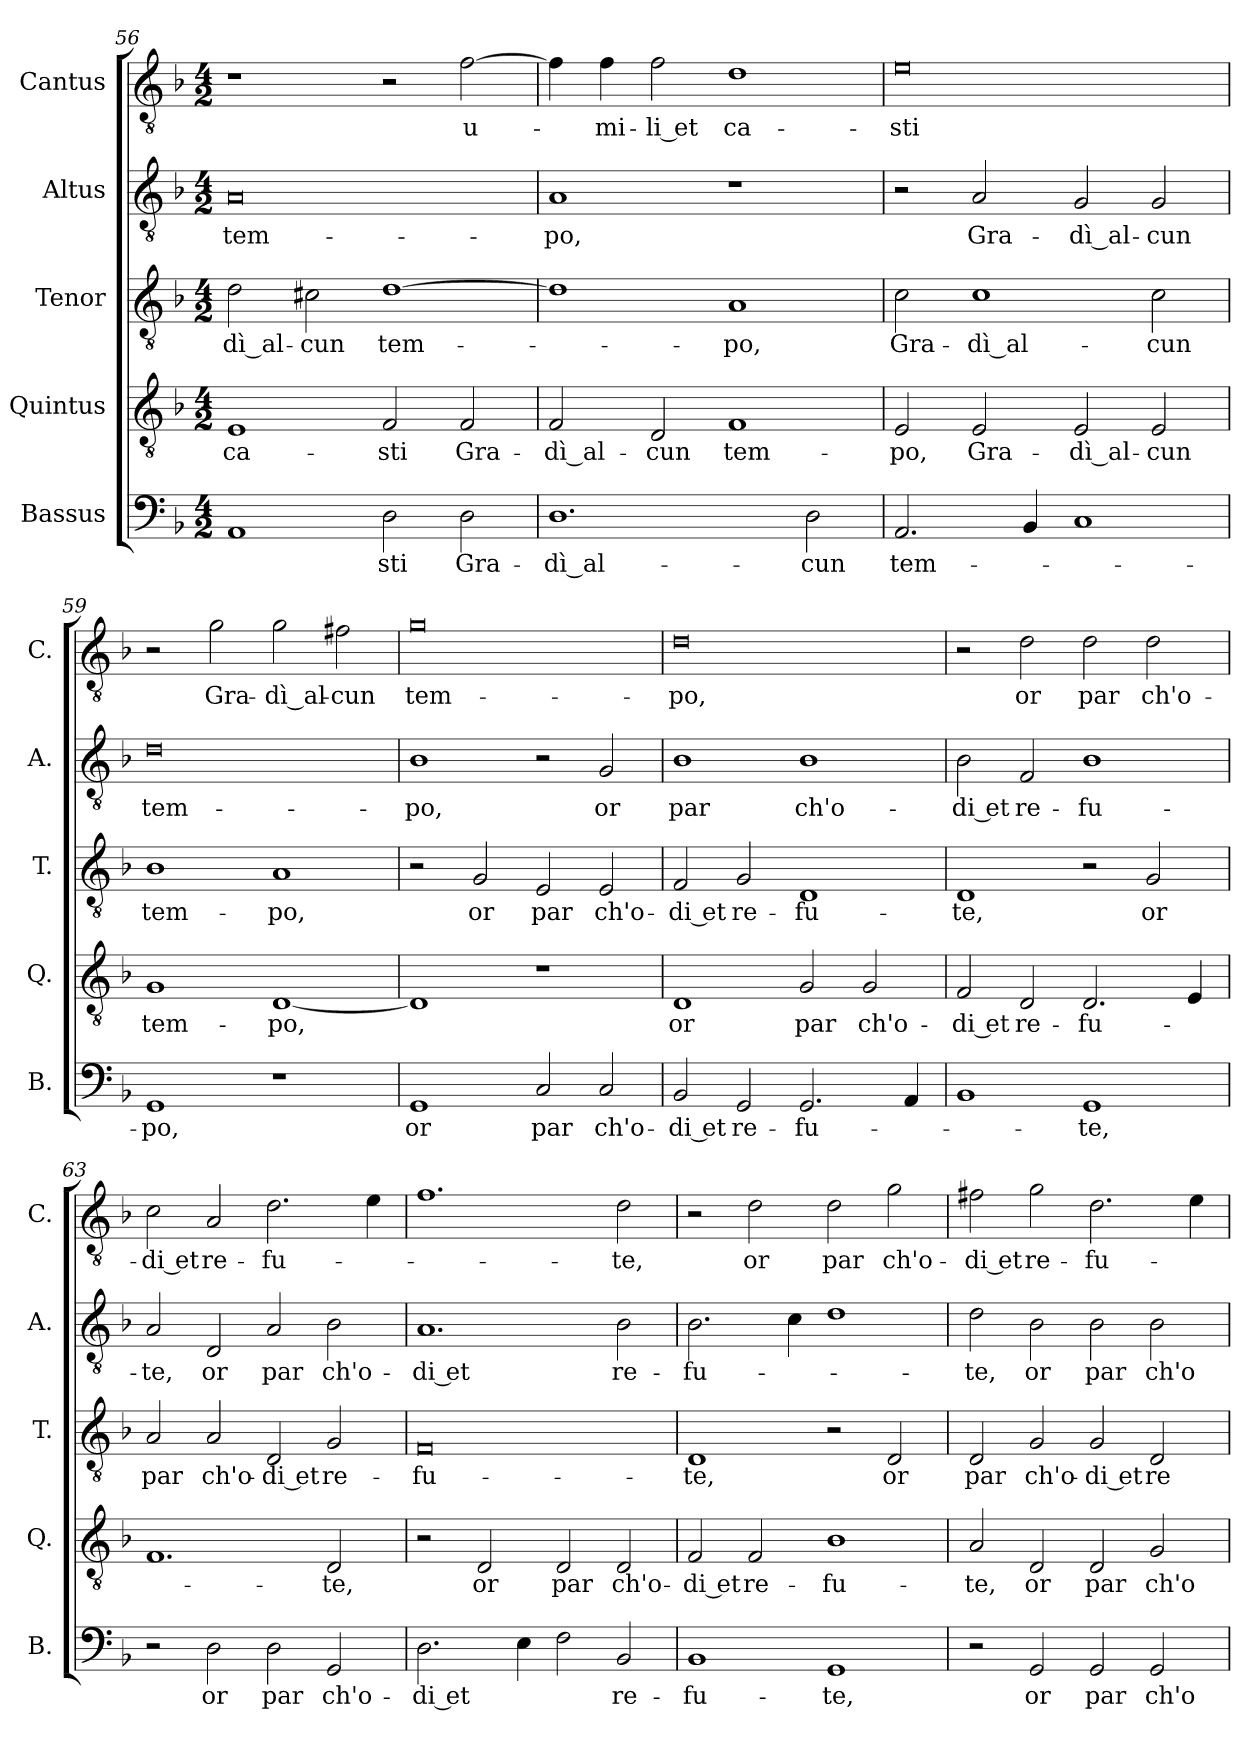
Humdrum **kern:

**kern	**text	**kern	**text	**kern	**text	**kern	**text	**kern	**text
*part5	*part5	*part4	*part4	*part3	*part3	*part2	*part2	*part1	*part1
*staff5	*staff5	*staff4	*staff4	*staff3	*staff3	*staff2	*staff2	*staff1	*staff1
*I"Bassus	*	*I"Quintus	*	*I"Tenor	*	*I"Altus	*	*I"Cantus	*
*I'B.	*	*I'Q.	*	*I'T.	*	*I'A.	*	*I'C.	*
*clefF4	*	*clefGv2	*	*clefGv2	*	*clefGv2	*	*clefGv2	*
*k[b-]	*	*k[b-]	*	*k[b-]	*	*k[b-]	*	*k[b-]	*
*M4/2	*	*M4/2	*	*M4/2	*	*M4/2	*	*M4/2	*
=56	=56	=56	=56	=56	=56	=56	=56	=56	=56
!	!	!	!LO:LY:b	!	!LO:LY:b	!	!LO:LY:b	!	!
1AA	.	1E	ca-	2d\	-dì al-	0A	tem-	1r	.
!	!	!	!	!	!LO:LY:b	!	!	!	!
.	.	.	.	2c#X\	-cun	.	.	.	.
!	!LO:LY:b	!	!LO:LY:b	!	!LO:LY:b	!	!	!	!
2D\	-sti	2F/	-sti	[1d	tem-	.	.	2r	.
!	!LO:LY:b	!	!LO:LY:b	!	!	!	!	!	!LO:LY:b
2D\	Gra-	2F/	Gra-	.	.	.	.	[2f\	u-
=57	=57	=57	=57	=57	=57	=57	=57	=57	=57
!	!LO:LY:b	!	!LO:LY:b	!	!	!	!LO:LY:b	!	!
1.D	-dì al-	2F/	-dì al-	1d]	.	1A	-po,	4f\]	.
!	!	!	!	!	!	!	!	!	!LO:LY:b
.	.	.	.	.	.	.	.	4f\	-mi-
!	!	!	!LO:LY:b	!	!	!	!	!	!LO:LY:b
.	.	2D/	-cun	.	.	.	.	2f\	-li et
!	!	!	!LO:LY:b	!	!LO:LY:b	!	!	!	!LO:LY:b
.	.	1F	tem-	1A	-po,	1r	.	1d	ca-
!	!LO:LY:b	!	!	!	!	!	!	!	!
2D\	-cun	.	.	.	.	.	.	.	.
=58	=58	=58	=58	=58	=58	=58	=58	=58	=58
!	!LO:LY:b	!	!LO:LY:b	!	!LO:LY:b	!	!	!	!LO:LY:b
2.AA/	tem-	2E/	-po,	2c\	Gra-	2r	.	0e	-sti
!	!	!	!LO:LY:b	!	!LO:LY:b	!	!LO:LY:b	!	!
.	.	2E/	Gra-	1c	-dì al-	2A/	Gra-	.	.
4BB-/	.	.	.	.	.	.	.	.	.
!	!	!	!LO:LY:b	!	!	!	!LO:LY:b	!	!
1C	.	2E/	-dì al-	.	.	2G/	-dì al-	.	.
!	!	!	!LO:LY:b	!	!LO:LY:b	!	!LO:LY:b	!	!
.	.	2E/	-cun	2c\	-cun	2G/	-cun	.	.
=59	=59	=59	=59	=59	=59	=59	=59	=59	=59
!	!LO:LY:b	!	!LO:LY:b	!	!LO:LY:b	!	!LO:LY:b	!	!
1GG	-po,	1G	tem-	1B-	tem-	0d	tem-	2r	.
!	!	!	!	!	!	!	!	!	!LO:LY:b
.	.	.	.	.	.	.	.	2g\	Gra-
!	!	!	!LO:LY:b	!	!LO:LY:b	!	!	!	!LO:LY:b
1r	.	[1D	-po,	1A	-po,	.	.	2g\	-dì al-
!	!	!	!	!	!	!	!	!	!LO:LY:b
.	.	.	.	.	.	.	.	2f#X\	-cun
=60	=60	=60	=60	=60	=60	=60	=60	=60	=60
!	!LO:LY:b	!	!	!	!	!	!LO:LY:b	!	!LO:LY:b
1GG	or	1D]	.	2r	.	1B-	-po,	0g	tem-
!	!	!	!	!	!LO:LY:b	!	!	!	!
.	.	.	.	2G/	or	.	.	.	.
!	!LO:LY:b	!	!	!	!LO:LY:b	!	!	!	!
2C/	par	1r	.	2E/	par	2r	.	.	.
!	!LO:LY:b	!	!	!	!LO:LY:b	!	!LO:LY:b	!	!
2C/	ch'o-	.	.	2E/	ch'o-	2G/	or	.	.
!!LO:PB:g=z
=61	=61	=61	=61	=61	=61	=61	=61	=61	=61
!	!LO:LY:b	!	!LO:LY:b	!	!LO:LY:b	!	!LO:LY:b	!	!LO:LY:b
2BB-/	-di et	1D	or	2F/	-di et	1B-	par	0d	-po,
!	!LO:LY:b	!	!	!	!LO:LY:b	!	!	!	!
2GG/	re-	.	.	2G/	re-	.	.	.	.
!	!LO:LY:b	!	!LO:LY:b	!	!LO:LY:b	!	!LO:LY:b	!	!
2.GG/	-fu-	2G/	par	1D	-fu-	1B-	ch'o-	.	.
!	!	!	!LO:LY:b	!	!	!	!	!	!
.	.	2G/	ch'o-	.	.	.	.	.	.
4AA/	.	.	.	.	.	.	.	.	.
=62	=62	=62	=62	=62	=62	=62	=62	=62	=62
!	!	!	!LO:LY:b	!	!LO:LY:b	!	!LO:LY:b	!	!
1BB-	.	2F/	-di et	1D	-te,	2B-\	-di et	2r	.
!	!	!	!LO:LY:b	!	!	!	!LO:LY:b	!	!LO:LY:b
.	.	2D/	re-	.	.	2F/	re-	2d\	or
!	!LO:LY:b	!	!LO:LY:b	!	!	!	!LO:LY:b	!	!LO:LY:b
1GG	-te,	2.D/	-fu-	2r	.	1B-	-fu-	2d\	par
!	!	!	!	!	!LO:LY:b	!	!	!	!LO:LY:b
.	.	.	.	2G/	or	.	.	2d\	ch'o-
.	.	4E/	.	.	.	.	.	.	.
=63	=63	=63	=63	=63	=63	=63	=63	=63	=63
!	!	!	!	!	!LO:LY:b	!	!LO:LY:b	!	!LO:LY:b
2r	.	1.F	.	2A/	par	2A/	-te,	2c\	-di et
!	!LO:LY:b	!	!	!	!LO:LY:b	!	!LO:LY:b	!	!LO:LY:b
2D\	or	.	.	2A/	ch'o-	2D/	or	2A/	re-
!	!LO:LY:b	!	!	!	!LO:LY:b	!	!LO:LY:b	!	!LO:LY:b
2D\	par	.	.	2D/	-di et	2A/	par	2.d\	-fu-
!	!LO:LY:b	!	!LO:LY:b	!	!LO:LY:b	!	!LO:LY:b	!	!
2GG/	ch'o-	2D/	-te,	2G/	re-	2B-\	ch'o-	.	.
.	.	.	.	.	.	.	.	4e\	.
=64	=64	=64	=64	=64	=64	=64	=64	=64	=64
!	!LO:LY:b	!	!	!	!LO:LY:b	!	!LO:LY:b	!	!
2.D\	-di et	2r	.	0F	-fu-	1.A	-di et	1.f	.
!	!	!	!LO:LY:b	!	!	!	!	!	!
.	.	2D/	or	.	.	.	.	.	.
4E\	.	.	.	.	.	.	.	.	.
!	!	!	!LO:LY:b	!	!	!	!	!	!
2F\	.	2D/	par	.	.	.	.	.	.
!	!LO:LY:b	!	!LO:LY:b	!	!	!	!LO:LY:b	!	!LO:LY:b
2BB-/	re-	2D/	ch'o-	.	.	2B-\	re-	2d\	-te,
=65	=65	=65	=65	=65	=65	=65	=65	=65	=65
!	!LO:LY:b	!	!LO:LY:b	!	!LO:LY:b	!	!LO:LY:b	!	!
1BB-	-fu-	2F/	-di et	1D	-te,	2.B-\	-fu-	2r	.
!	!	!	!LO:LY:b	!	!	!	!	!	!LO:LY:b
.	.	2F/	re-	.	.	.	.	2d\	or
.	.	.	.	.	.	4c\	.	.	.
!	!LO:LY:b	!	!LO:LY:b	!	!	!	!	!	!LO:LY:b
1GG	-te,	1B-	-fu-	2r	.	1d	.	2d\	par
!	!	!	!	!	!LO:LY:b	!	!	!	!LO:LY:b
.	.	.	.	2D/	or	.	.	2g\	ch'o-
=66	=66	=66	=66	=66	=66	=66	=66	=66	=66
!	!	!	!LO:LY:b	!	!LO:LY:b	!	!LO:LY:b	!	!LO:LY:b
2r	.	2A/	-te,	2D/	par	2d\	-te,	2f#X\	-di et
!	!LO:LY:b	!	!LO:LY:b	!	!LO:LY:b	!	!LO:LY:b	!	!LO:LY:b
2GG/	or	2D/	or	2G/	ch'o-	2B-\	or	2g\	re-
!	!LO:LY:b	!	!LO:LY:b	!	!LO:LY:b	!	!LO:LY:b	!	!LO:LY:b
2GG/	par	2D/	par	2G/	-di et	2B-\	par	2.d\	-fu-
!	!LO:LY:b	!	!LO:LY:b	!	!LO:LY:b	!	!LO:LY:b	!	!
2GG/	ch'o-	2G/	ch'o-	2D/	re-	2B-\	ch'o-	.	.
.	.	.	.	.	.	.	.	4e\	.
=	=	=	=	=	=	=	=	=	=
*-	*-	*-	*-	*-	*-	*-	*-	*-	*-
